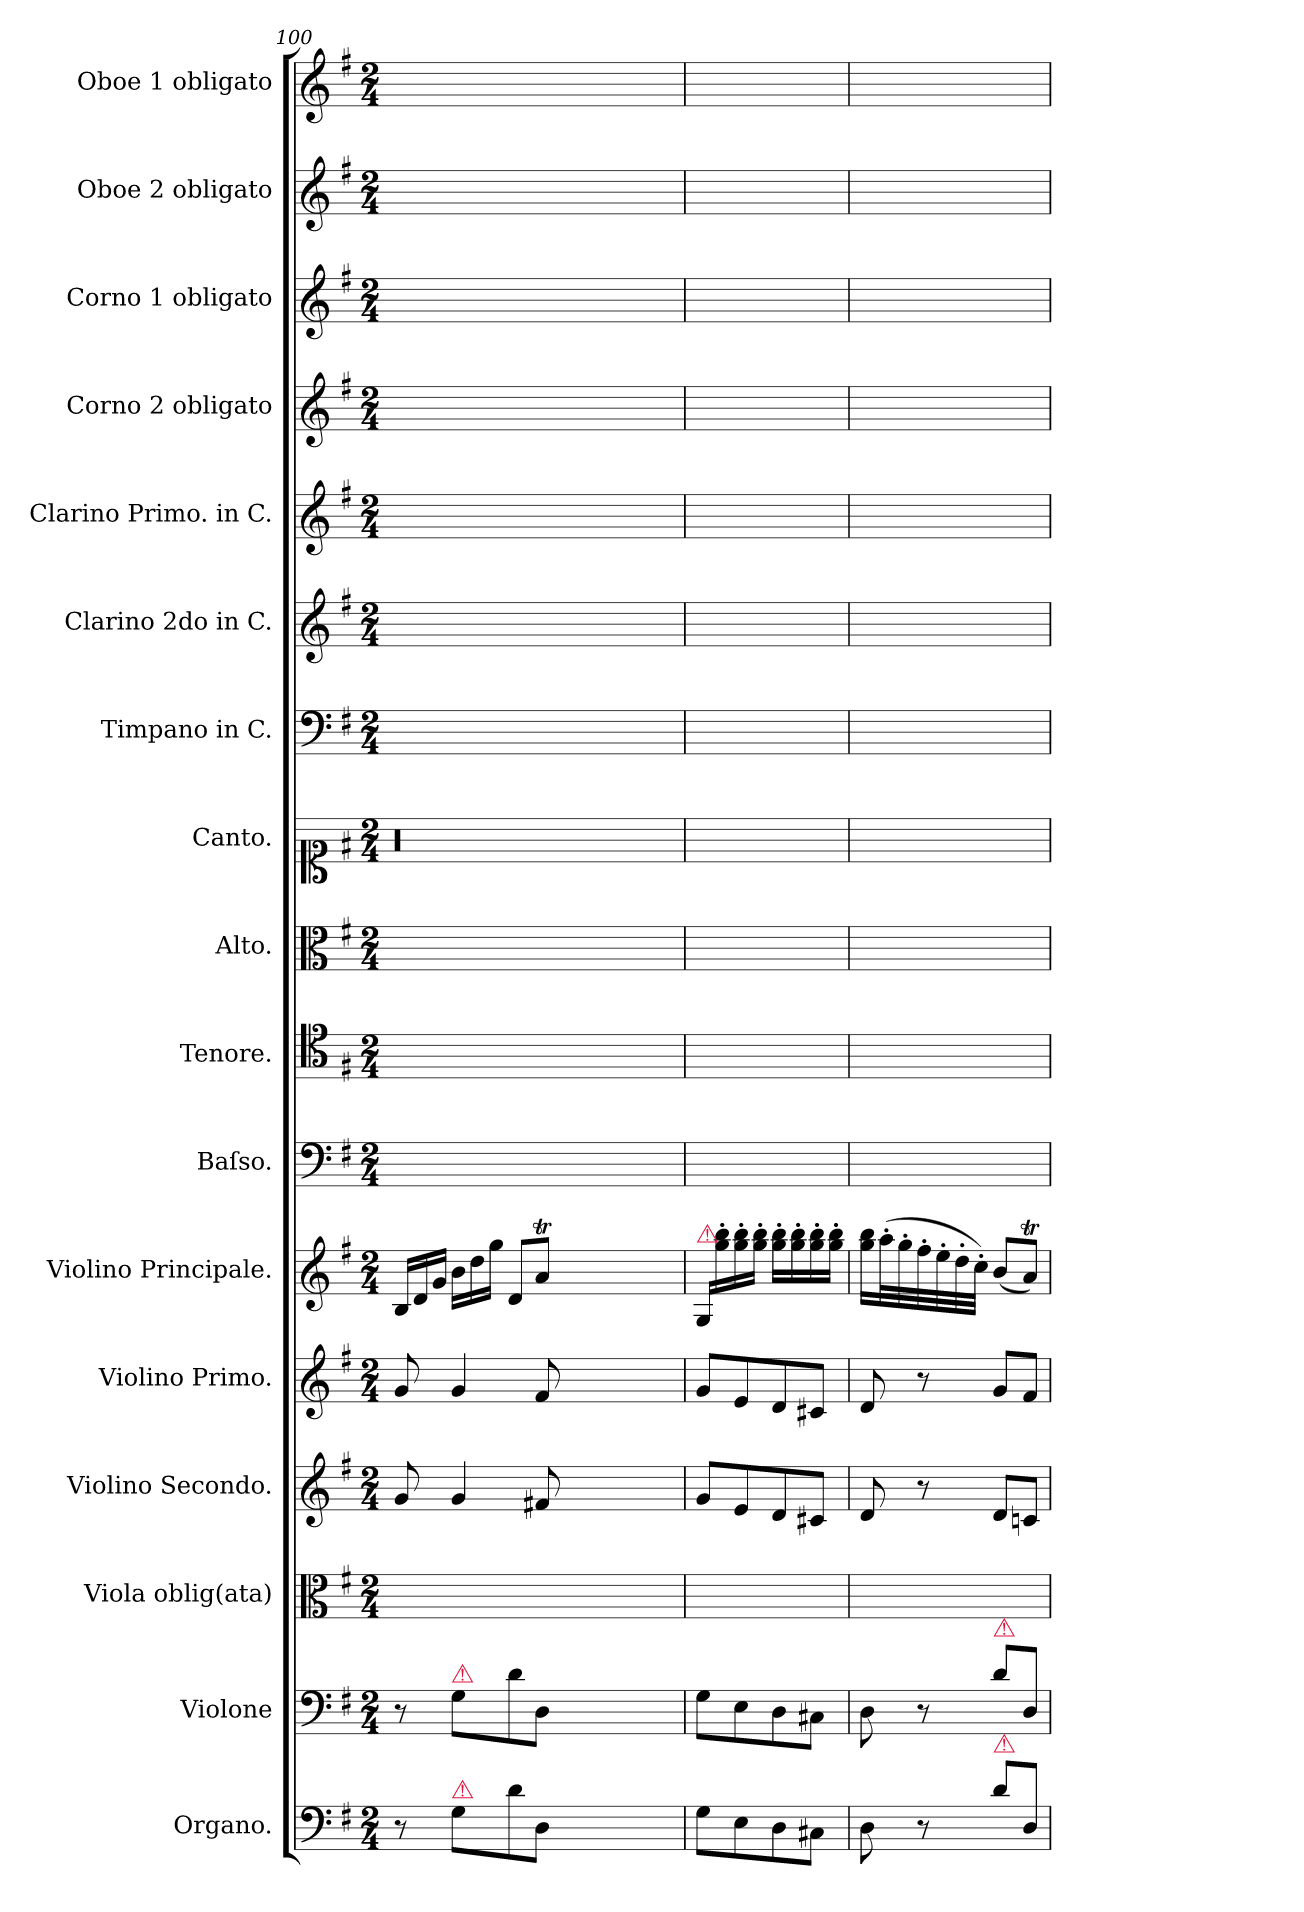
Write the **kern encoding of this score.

**kern	**kern	**kern	**kern	**kern	**kern	**kern	**kern	**kern	**kern	**kern	**kern	**kern	**kern	**kern	**kern	**kern
*part17	*part16	*part15	*part14	*part13	*part12	*part11	*part10	*part9	*part8	*part7	*part6	*part5	*part4	*part3	*part2	*part1
*staff17	*staff16	*staff15	*staff14	*staff13	*staff12	*staff11	*staff10	*staff9	*staff8	*staff7	*staff6	*staff5	*staff4	*staff3	*staff2	*staff1
*I"Organo.	*I"Violone	*I"Viola oblig(ata)	*I"Violino Secondo.	*I"Violino Primo.	*I"Violino Principale.	*I"Baſso.	*I"Tenore.	*I"Alto.	*I"Canto.	*I"Timpano in C.	*I"Clarino 2do in C.	*I"Clarino Primo. in C.	*I"Corno 2 obligato	*I"Corno 1 obligato	*I"Oboe 2 obligato	*I"Oboe 1 obligato
*I'Org.	*I'Vlne	*I'Vla.	*	*I'Vn I	*I'Vln. Princ.	*I'B.	*I'T.	*I'A.	*I'C.	*I'Timp.	*I'Clno 2 in C.	*I'Clno 1 in C	*I'[C. 2 obl.]	*I'[C. 1 obl.]	*I'[Ob. 2]	*I'[Ob. 1]
*clefF4	*clefF4	*clefC3	*clefG2	*clefG2	*clefG2	*clefF4	*clefC4	*clefC3	*clefC1	*clefF4	*clefG2	*clefG2	*clefG2	*clefG2	*clefG2	*clefG2
*k[f#]	*k[f#]	*k[f#]	*k[f#]	*k[f#]	*k[f#]	*k[f#]	*k[f#]	*k[f#]	*k[f#]	*k[f#]	*k[f#]	*k[f#]	*k[f#]	*k[f#]	*k[f#]	*k[f#]
*G:	*G:	*G:	*G:	*G:	*G:	*G:	*G:	*G:	*G:	*G:	*G:	*G:	*G:	*G:	*G:	*G:
*M2/4	*M2/4	*M2/4	*M2/4	*M2/4	*M2/4	*M2/4	*M2/4	*M2/4	*M2/4	*M2/4	*M2/4	*M2/4	*M2/4	*M2/4	*M2/4	*M2/4
*	*	*	*	*	*Xtuplet	*	*	*	*	*	*	*	*	*	*	*
=100	=100	=100	=100	=100	=100	=100	=100	=100	=100	=100	=100	=100	=100	=100	=100	=100
!	!	!	!	!	!	!	!	!	!LO:N:vis=00	!	!	!	!	!	!	!
8r	8r	2ryy	8g/	8g/	24B/LL	2ryy	2ryy	2ryy	0r	2ryy	2ryy	2ryy	2ryy	2ryy	2ryy	2ryy
.	.	.	.	.	24d/	.	.	.	.	.	.	.	.	.	.	.
.	.	.	.	.	24g/JJ	.	.	.	.	.	.	.	.	.	.	.
!	!LO:TX:a:color=crimson:t=⚠	!	!	!	!	!	!	!	!	!	!	!	!	!	!	!
!LO:TX:a:color=crimson:t=⚠	!	!	!	!	!	!	!	!	!	!	!	!	!	!	!	!
8G\L	8G\L	.	4g/	4g/	24b\LL	.	.	.	.	.	.	.	.	.	.	.
.	.	.	.	.	24dd\	.	.	.	.	.	.	.	.	.	.	.
.	.	.	.	.	24gg\JJ	.	.	.	.	.	.	.	.	.	.	.
8d\	8d\	.	.	.	8d/L	.	.	.	.	.	.	.	.	.	.	.
8D/J	8D/J	.	8f#X/	8f#/	8aT/J	.	.	.	.	.	.	.	.	.	.	.
1.ryy	1.ryy	1.ryy	1.ryy	1.ryy	1.ryy	1.ryy	1.ryy	1.ryy	.	1.ryy	1.ryy	1.ryy	1.ryy	1.ryy	1.ryy	1.ryy
=101	=101	=101	=101	=101	=101	=101	=101	=101	=101	=101	=101	=101	=101	=101	=101	=101
!	!	!	!	!	!LO:TX:a:color=crimson:t=⚠	!	!	!	!	!	!	!	!	!	!	!
8G\L	8G\L	2ryy	8g/L	8g/L	16G/LL	2ryy	2ryy	2ryy	2ryy	2ryy	2ryy	2ryy	2ryy	2ryy	2ryy	2ryy
.	.	.	.	.	16gg'\ 16bb'\	.	.	.	.	.	.	.	.	.	.	.
8E\	8E\	.	8e/	8e/	16gg'\ 16bb'\	.	.	.	.	.	.	.	.	.	.	.
.	.	.	.	.	16gg'\ 16bb'\JJ	.	.	.	.	.	.	.	.	.	.	.
8D\	8D\	.	8d/	8d/	16gg'\ 16bb'\LL	.	.	.	.	.	.	.	.	.	.	.
.	.	.	.	.	16gg'\ 16bb'\	.	.	.	.	.	.	.	.	.	.	.
8C#X\J	8C#X\J	.	8c#X/J	8c#X/J	16gg'\ 16bb'\	.	.	.	.	.	.	.	.	.	.	.
.	.	.	.	.	16gg'\ 16bb'\JJ	.	.	.	.	.	.	.	.	.	.	.
=102	=102	=102	=102	=102	=102	=102	=102	=102	=102	=102	=102	=102	=102	=102	=102	=102
8D\	8D\	2ryy	8d/	8d/	16gg\ 16bb\LL	2ryy	2ryy	2ryy	2ryy	2ryy	2ryy	2ryy	2ryy	2ryy	2ryy	2ryy
.	.	.	.	.	(32aa'\L	.	.	.	.	.	.	.	.	.	.	.
.	.	.	.	.	32gg'\	.	.	.	.	.	.	.	.	.	.	.
8r	8r	.	8r	8r	32ff#'\	.	.	.	.	.	.	.	.	.	.	.
.	.	.	.	.	32ee'\	.	.	.	.	.	.	.	.	.	.	.
.	.	.	.	.	32dd'\	.	.	.	.	.	.	.	.	.	.	.
.	.	.	.	.	32cc'\JJJ)	.	.	.	.	.	.	.	.	.	.	.
!	!LO:TX:a:color=crimson:t=⚠	!	!	!	!	!	!	!	!	!	!	!	!	!	!	!
!LO:TX:a:color=crimson:t=⚠	!	!	!	!	!	!	!	!	!	!	!	!	!	!	!	!
8d\L	8d\L	.	8d/L	8g/L	(8b/L	.	.	.	.	.	.	.	.	.	.	.
8D/J	8D/J	.	8cn/J	8f#/J	8aT/J)	.	.	.	.	.	.	.	.	.	.	.
=	=	=	=	=	=	=	=	=	=	=	=	=	=	=	=	=
*-	*-	*-	*-	*-	*-	*-	*-	*-	*-	*-	*-	*-	*-	*-	*-	*-
